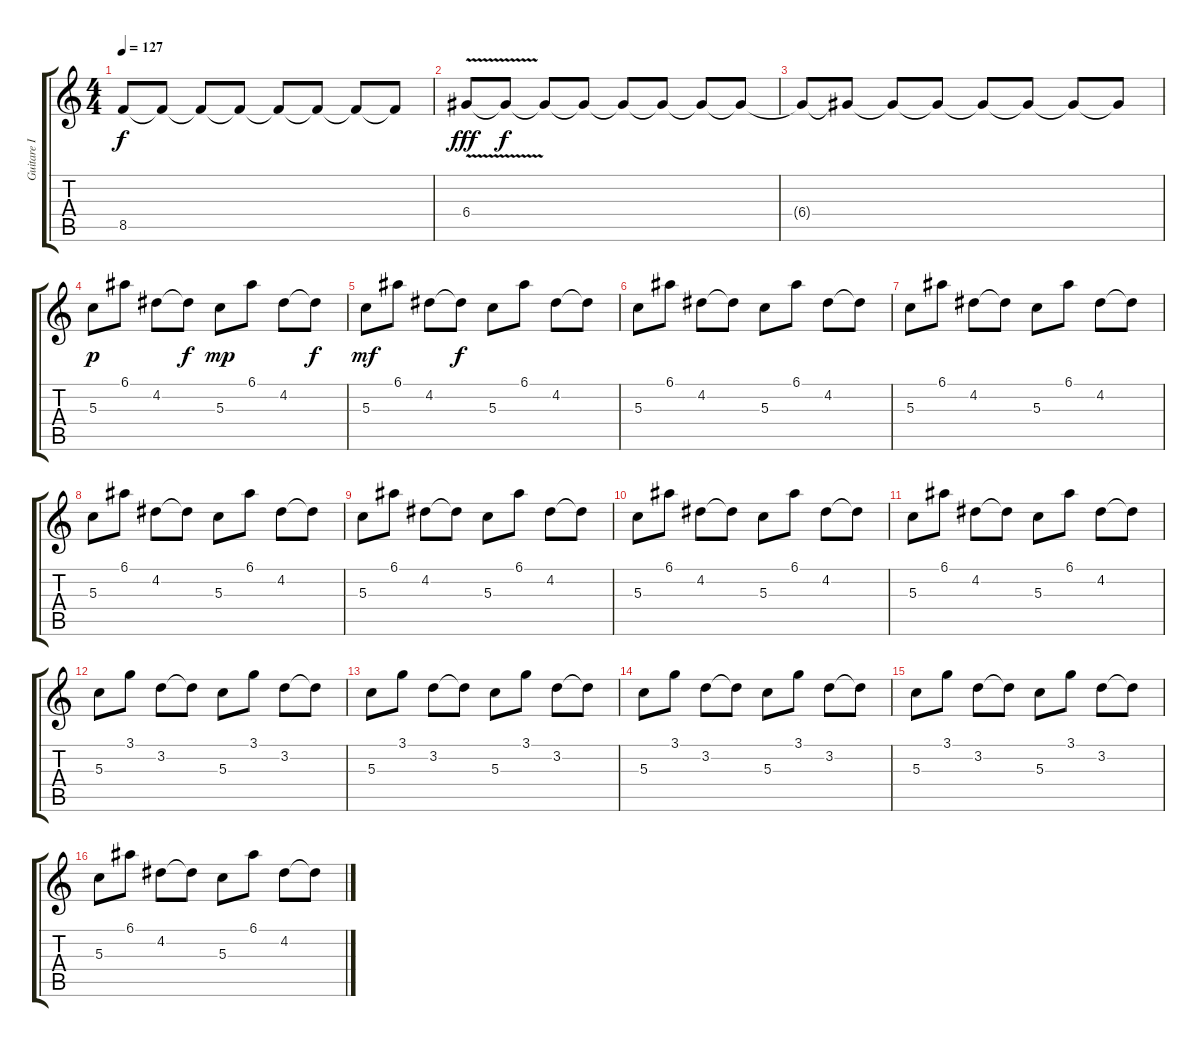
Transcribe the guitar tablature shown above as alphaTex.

\track ("Guitare I" "Guitare I") {instrument electricguitarjazz}
\staff {score tabs}
\tuning (E4 B3 G3 D3 A2 E2) {hide}
\ts (4 4)
\tempo 127
\clef g2
\ks c
8.5{t}.8{dy f} 8.5{t}.8 8.5{t}.8 8.5{t}.8 8.5{t}.8 8.5{t}.8 8.5{t}.8 8.5{t}.8 |
6.4{v}.8{dy fff} 6.4{t}.8{dy f} 6.4{t}.8 6.4{t}.8 6.4{t}.8 6.4{t}.8 6.4{t}.8 6.4{t}.8 |
6.4{t}.8 6.4{t}.8 6.4{t}.8 6.4{t}.8 6.4{t}.8 6.4{t}.8 6.4{t}.8 6.4{t}.8 |
5.3.8{dy p} 6.1.8 4.2.8 4.2{t}.8{dy f} 5.3.8{dy mp} 6.1.8 4.2.8 4.2{t}.8{dy f} |
5.3.8{dy mf} 6.1.8 4.2.8 4.2{t}.8{dy f} 5.3.8 6.1.8 4.2.8 4.2{t}.8 |
5.3.8 6.1.8 4.2.8 4.2{t}.8 5.3.8 6.1.8 4.2.8 4.2{t}.8 |
5.3.8 6.1.8 4.2.8 4.2{t}.8 5.3.8 6.1.8 4.2.8 4.2{t}.8 |
5.3.8 6.1.8 4.2.8 4.2{t}.8 5.3.8 6.1.8 4.2.8 4.2{t}.8 |
5.3.8 6.1.8 4.2.8 4.2{t}.8 5.3.8 6.1.8 4.2.8 4.2{t}.8 |
5.3.8 6.1.8 4.2.8 4.2{t}.8 5.3.8 6.1.8 4.2.8 4.2{t}.8 |
5.3.8 6.1.8 4.2.8 4.2{t}.8 5.3.8 6.1.8 4.2.8 4.2{t}.8 |
5.3.8 3.1.8 3.2.8 3.2{t}.8 5.3.8 3.1.8 3.2.8 3.2{t}.8 |
5.3.8 3.1.8 3.2.8 3.2{t}.8 5.3.8 3.1.8 3.2.8 3.2{t}.8 |
5.3.8 3.1.8 3.2.8 3.2{t}.8 5.3.8 3.1.8 3.2.8 3.2{t}.8 |
5.3.8 3.1.8 3.2.8 3.2{t}.8 5.3.8 3.1.8 3.2.8 3.2{t}.8 |
5.3.8 6.1.8 4.2.8 4.2{t}.8 5.3.8 6.1.8 4.2.8 4.2{t}.8
